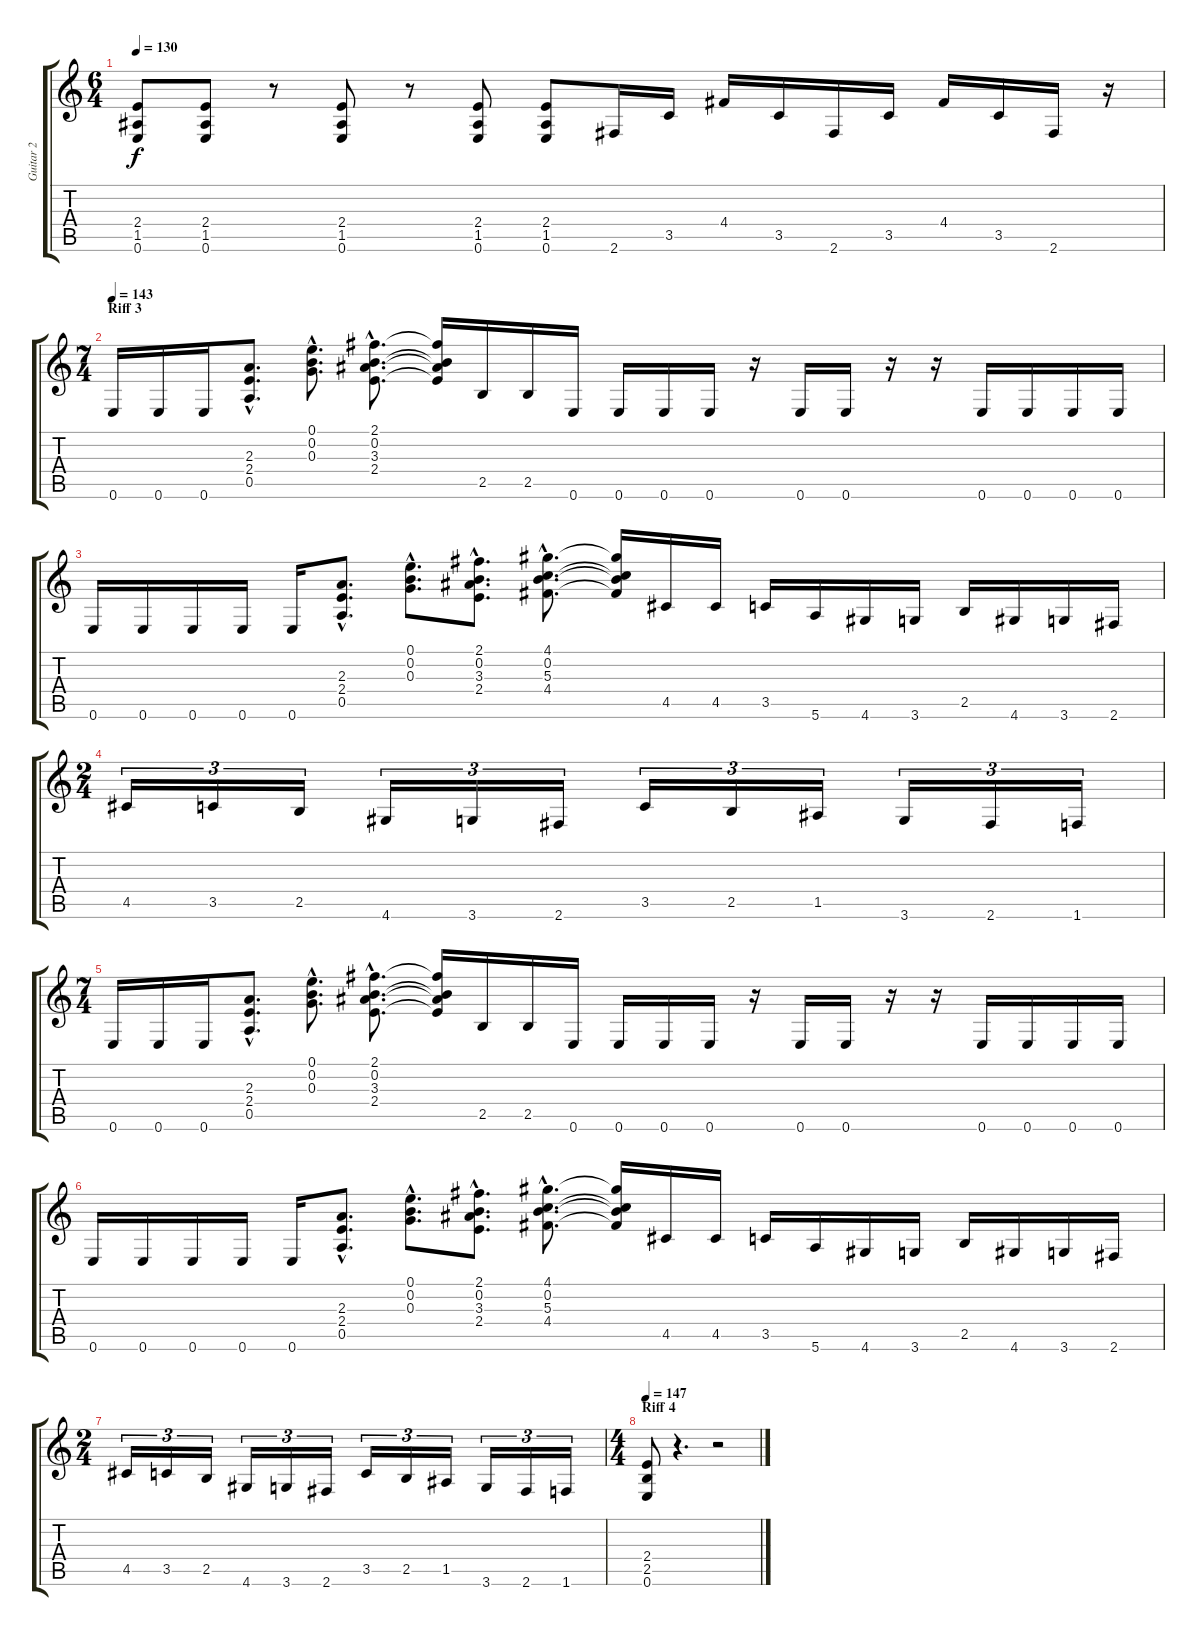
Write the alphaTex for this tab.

\track ("Guitar 2" "Guitar 2") {instrument electricguitarjazz}
\staff {score tabs}
\tuning (E4 B3 G3 D3 A2 E2) {hide}
\ts (6 4)
\tempo 130
\clef g2
\ks c
(2.4 1.5 0.6).8{dy f} (2.4 1.5 0.6).8 r.8 (2.4 1.5 0.6).8 r.8 (2.4 1.5 0.6).8 (2.4 1.5 0.6).8 2.6.16 3.5.16 4.4.16 3.5.16 2.6.16 3.5.16 4.4.16 3.5.16 2.6.16 r.16 |
\ts (7 4)
\section ("" "Riff 3")
\tempo 143
0.6.16 0.6.16 0.6.16 (2.3{hac} 2.4{hac} 0.5{hac}).8{d} (0.1{hac} 0.2{hac} 0.3{hac}).8{d} (2.1{hac} 0.2{hac} 3.3{hac} 2.4{hac}).8{d} (2.1{t} 0.2{t} 3.3{t} 2.4{t}).16 2.5.16 2.5.16 0.6.16 0.6.16 0.6.16 0.6.16 r.16 0.6.16 0.6.16 r.16 r.16 0.6.16 0.6.16 0.6.16 0.6.16 |
0.6.16 0.6.16 0.6.16 0.6.16 0.6.16 (2.3{hac} 2.4{hac} 0.5{hac}).8{d} (0.1{hac} 0.2{hac} 0.3{hac}).8{d} (2.1{hac} 0.2{hac} 3.3{hac} 2.4{hac}).8{d} (4.1{hac} 0.2{hac} 5.3{hac} 4.4{hac}).8{d} (4.1{t} 0.2{t} 5.3{t} 4.4{t}).16 4.5.16 4.5.16 3.5.16 5.6.16 4.6.16 3.6.16 2.5.16 4.6.16 3.6.16 2.6.16 |
\ts (2 4)
4.5.16{tu (3 2)} 3.5.16{tu (3 2)} 2.5.16{tu (3 2)} 4.6.16{tu (3 2)} 3.6.16{tu (3 2)} 2.6.16{tu (3 2)} 3.5.16{tu (3 2)} 2.5.16{tu (3 2)} 1.5.16{tu (3 2)} 3.6.16{tu (3 2)} 2.6.16{tu (3 2)} 1.6.16{tu (3 2)} |
\ts (7 4)
0.6.16 0.6.16 0.6.16 (2.3{hac} 2.4{hac} 0.5{hac}).8{d} (0.1{hac} 0.2{hac} 0.3{hac}).8{d} (2.1{hac} 0.2{hac} 3.3{hac} 2.4{hac}).8{d} (2.1{t} 0.2{t} 3.3{t} 2.4{t}).16 2.5.16 2.5.16 0.6.16 0.6.16 0.6.16 0.6.16 r.16 0.6.16 0.6.16 r.16 r.16 0.6.16 0.6.16 0.6.16 0.6.16 |
0.6.16 0.6.16 0.6.16 0.6.16 0.6.16 (2.3{hac} 2.4{hac} 0.5{hac}).8{d} (0.1{hac} 0.2{hac} 0.3{hac}).8{d} (2.1{hac} 0.2{hac} 3.3{hac} 2.4{hac}).8{d} (4.1{hac} 0.2{hac} 5.3{hac} 4.4{hac}).8{d} (4.1{t} 0.2{t} 5.3{t} 4.4{t}).16 4.5.16 4.5.16 3.5.16 5.6.16 4.6.16 3.6.16 2.5.16 4.6.16 3.6.16 2.6.16 |
\ts (2 4)
4.5.16{tu (3 2)} 3.5.16{tu (3 2)} 2.5.16{tu (3 2)} 4.6.16{tu (3 2)} 3.6.16{tu (3 2)} 2.6.16{tu (3 2)} 3.5.16{tu (3 2)} 2.5.16{tu (3 2)} 1.5.16{tu (3 2)} 3.6.16{tu (3 2)} 2.6.16{tu (3 2)} 1.6.16{tu (3 2)} |
\ts (4 4)
\section ("" "Riff 4")
\tempo 147
(2.4 2.5 0.6).8 r.4{d} r.2
